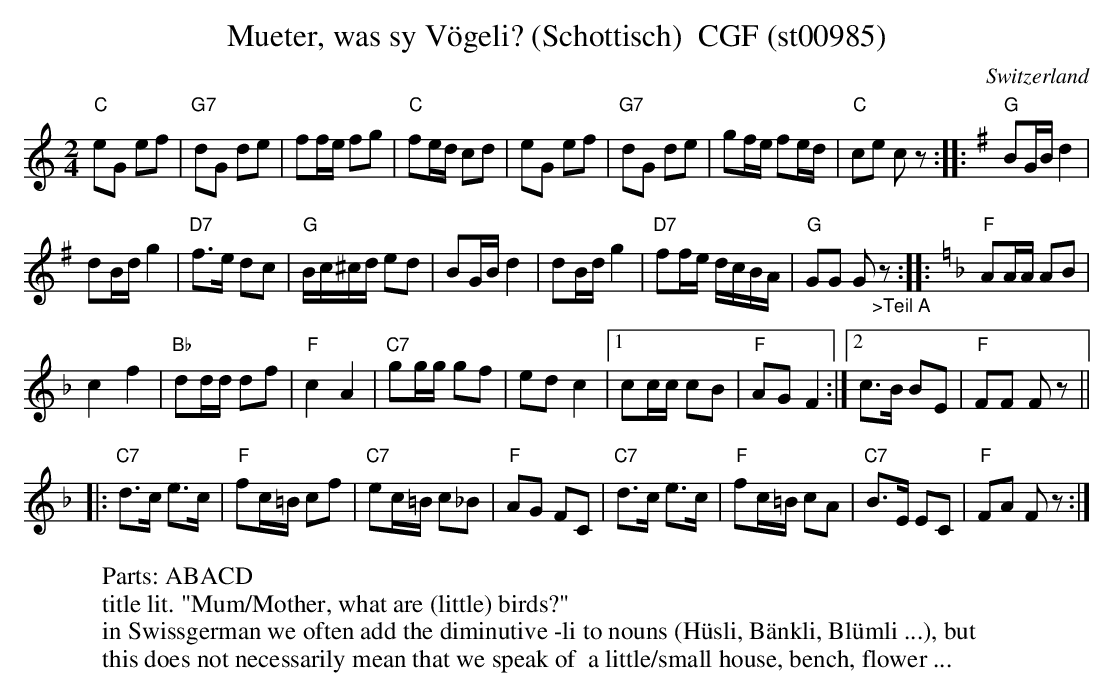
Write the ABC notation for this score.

X:1
T: Mueter, was sy Vögeli? (Schottisch)  CGF (st00985)
O:Switzerland
M:2/4
L:1/8
K:C major
"C"eG ef | "G7"dG de | ff/e/ fg | "C"fe/d/ cd | eG ef | "G7"dG de | gf/e/ fe/d/ | "C"ce cz :: [K:G] "G"BG/B/ d2 |
dB/d/ g2 | "D7"f>e dc | "G"B/c/^c/d/ ed | BG/B/ d2 | dB/d/g2 | "D7"ff/e/ d/c/B/A/ | "G"GG G"_>Teil A"z :: [K:F] "F"AA/A/ AB |
c2f2 | "Bb"dd/d/ df | "F"c2A2 | "C7"gg/g/ gf | edc2 |1 cc/c/ cB | "F"AGF2 :|2 c>B BE | "F"FF Fz ||
|: "C7"d>c e>c | "F"fc/=B/  cf | "C7"ec/=B/ c_B | "F"AG FC | "C7"d>c e>c | "F"fc/=B/ cA | "C7"B>E EC | "F"FA Fz :|
W: Parts: ABACD
W: title lit. "Mum/Mother, what are (little) birds?"
W: in Swissgerman we often add the diminutive -li to nouns (Hüsli, Bänkli, Blümli ...), but
W: this does not necessarily mean that we speak of  a little/small house, bench, flower ...
